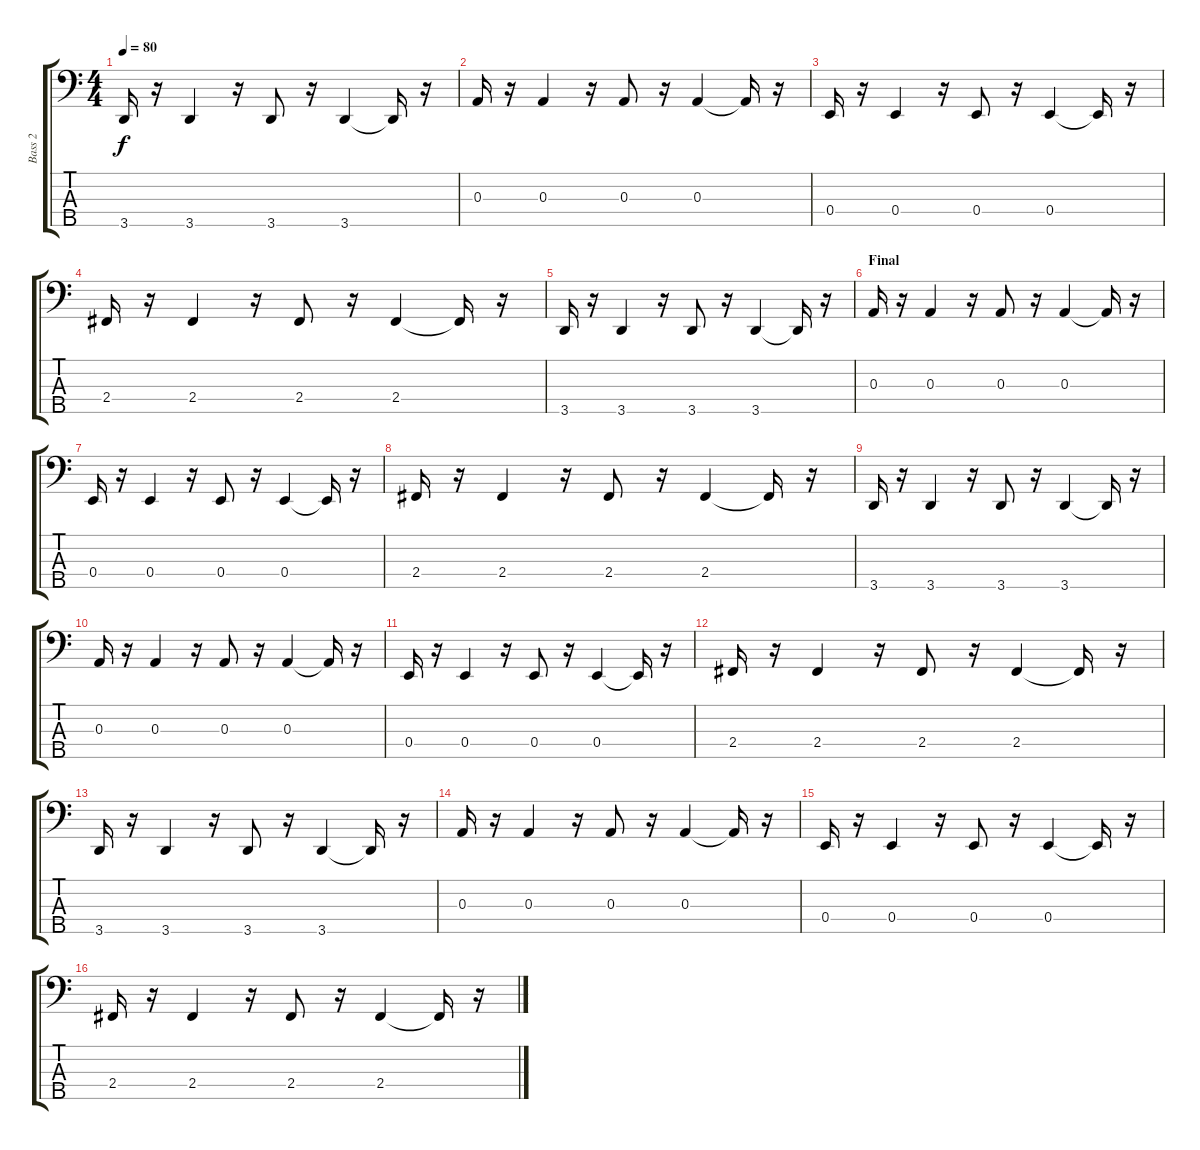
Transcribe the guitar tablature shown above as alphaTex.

\track ("Bass 2" "Bass 2") {instrument fretlessbass}
\staff {score tabs}
\tuning (G2 D2 A1 E1 B0) {hide}
\ts (4 4)
\tempo 80
\clef f4
\ks c
3.5.16{dy f} r.16 3.5.4 r.16 3.5.8 r.16 3.5.4 3.5{t}.16 r.16 |
0.3.16 r.16 0.3.4 r.16 0.3.8 r.16 0.3.4 0.3{t}.16 r.16 |
0.4.16 r.16 0.4.4 r.16 0.4.8 r.16 0.4.4 0.4{t}.16 r.16 |
2.4.16 r.16 2.4.4 r.16 2.4.8 r.16 2.4.4 2.4{t}.16 r.16 |
3.5.16 r.16 3.5.4 r.16 3.5.8 r.16 3.5.4 3.5{t}.16 r.16 |
\section ("" "Final")
0.3.16 r.16 0.3.4 r.16 0.3.8 r.16 0.3.4 0.3{t}.16 r.16 |
0.4.16 r.16 0.4.4 r.16 0.4.8 r.16 0.4.4 0.4{t}.16 r.16 |
2.4.16 r.16 2.4.4 r.16 2.4.8 r.16 2.4.4 2.4{t}.16 r.16 |
3.5.16 r.16 3.5.4 r.16 3.5.8 r.16 3.5.4 3.5{t}.16 r.16 |
0.3.16 r.16 0.3.4 r.16 0.3.8 r.16 0.3.4 0.3{t}.16 r.16 |
0.4.16 r.16 0.4.4 r.16 0.4.8 r.16 0.4.4 0.4{t}.16 r.16 |
2.4.16 r.16 2.4.4 r.16 2.4.8 r.16 2.4.4 2.4{t}.16 r.16 |
3.5.16 r.16 3.5.4 r.16 3.5.8 r.16 3.5.4 3.5{t}.16 r.16 |
0.3.16 r.16 0.3.4 r.16 0.3.8 r.16 0.3.4 0.3{t}.16 r.16 |
0.4.16 r.16 0.4.4 r.16 0.4.8 r.16 0.4.4 0.4{t}.16 r.16 |
2.4.16 r.16 2.4.4 r.16 2.4.8 r.16 2.4.4 2.4{t}.16 r.16
